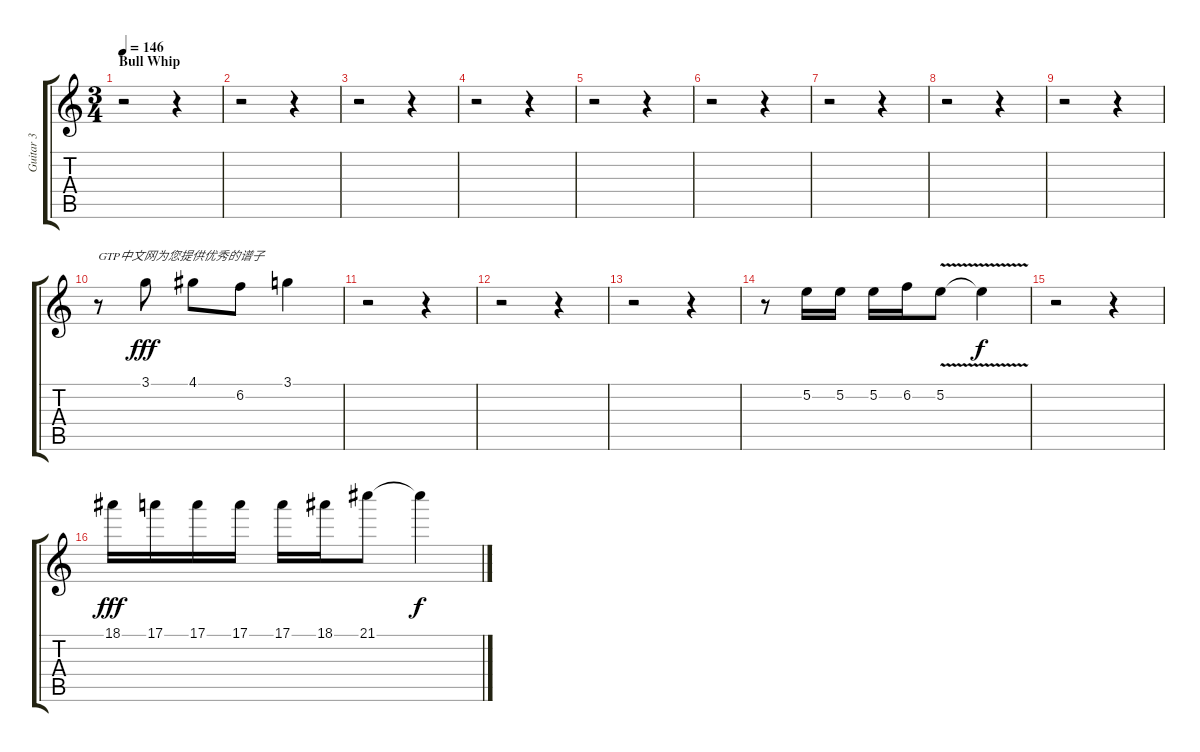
\track ("Guitar 3" "Guitar 3") {instrument distortionguitar}
\staff {score tabs}
\tuning (E4 B3 G3 D3 A2 E2) {hide}
\ts (3 4)
\section ("" "Bull Whip")
\tempo 146
\clef g2
\ks c
r.2{dy fff instrument distortionguitar} r.4 |
r.2 r.4 |
r.2 r.4 |
r.2 r.4 |
r.2 r.4 |
r.2 r.4 |
r.2 r.4 |
r.2 r.4 |
r.2 r.4 |
r.8{txt "GTP中文网为您提供优秀的谱子"} 3.1.8 4.1.8 6.2.8 3.1.4 |
r.2 r.4 |
r.2 r.4 |
r.2 r.4 |
r.8 5.2.16 5.2.16 5.2.16 6.2.16 5.2{v}.8 5.2{t}.4{dy f} |
r.2 r.4 |
18.1.16{dy fff} 17.1.16 17.1.16 17.1.16 17.1.16 18.1.16 21.1.8 21.1{t}.4{dy f}
